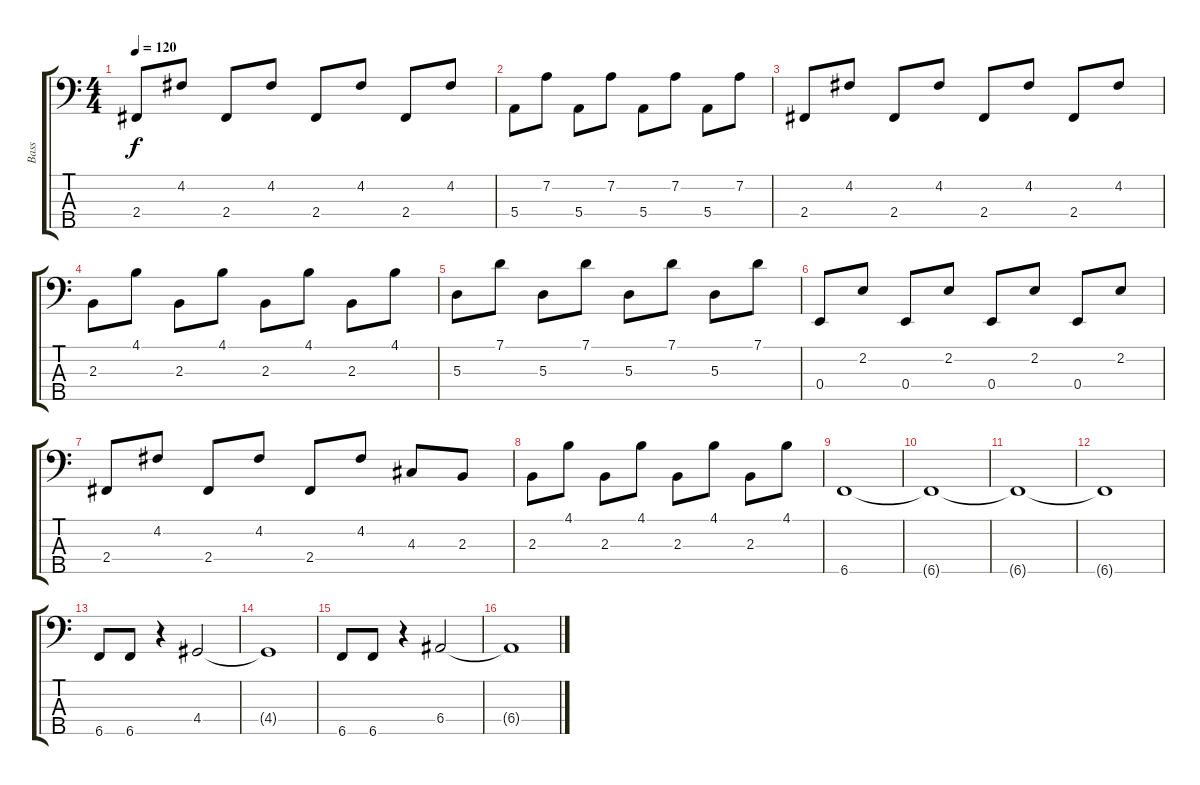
\track ("Bass" "Bass") {instrument electricbassfinger}
\staff {score tabs}
\tuning (G2 D2 A1 E1 B0) {hide}
\ts (4 4)
\tempo 120
\clef f4
\ks c
2.4.8{dy f} 4.2.8 2.4.8 4.2.8 2.4.8 4.2.8 2.4.8 4.2.8 |
5.4.8 7.2.8 5.4.8 7.2.8 5.4.8 7.2.8 5.4.8 7.2.8 |
2.4.8 4.2.8 2.4.8 4.2.8 2.4.8 4.2.8 2.4.8 4.2.8 |
2.3.8 4.1.8 2.3.8 4.1.8 2.3.8 4.1.8 2.3.8 4.1.8 |
5.3.8 7.1.8 5.3.8 7.1.8 5.3.8 7.1.8 5.3.8 7.1.8 |
0.4.8 2.2.8 0.4.8 2.2.8 0.4.8 2.2.8 0.4.8 2.2.8 |
2.4.8 4.2.8 2.4.8 4.2.8 2.4.8 4.2.8 4.3.8 2.3.8 |
2.3.8 4.1.8 2.3.8 4.1.8 2.3.8 4.1.8 2.3.8 4.1.8 |
6.5.1 |
6.5{t}.1 |
6.5{t}.1 |
6.5{t}.1 |
6.5.8 6.5.8 r.4 4.4.2 |
4.4{t}.1 |
6.5.8 6.5.8 r.4 6.4.2 |
6.4{t}.1
